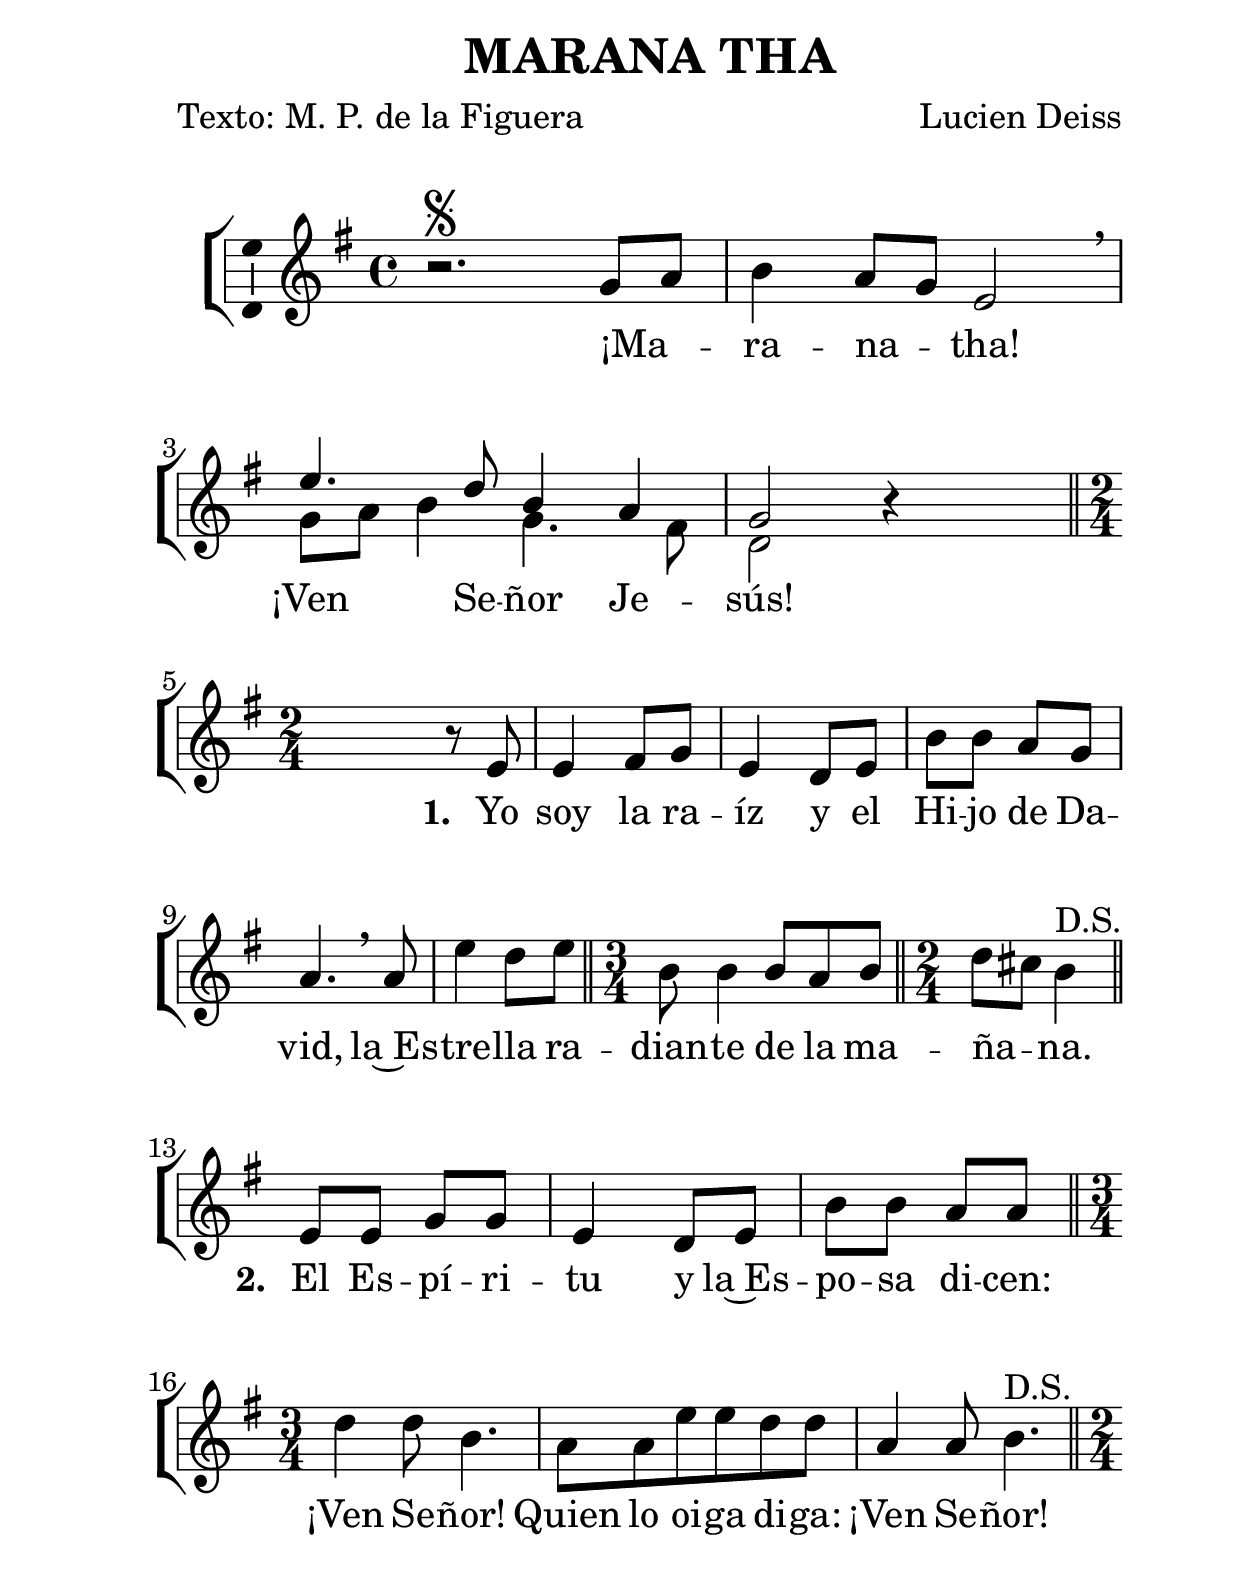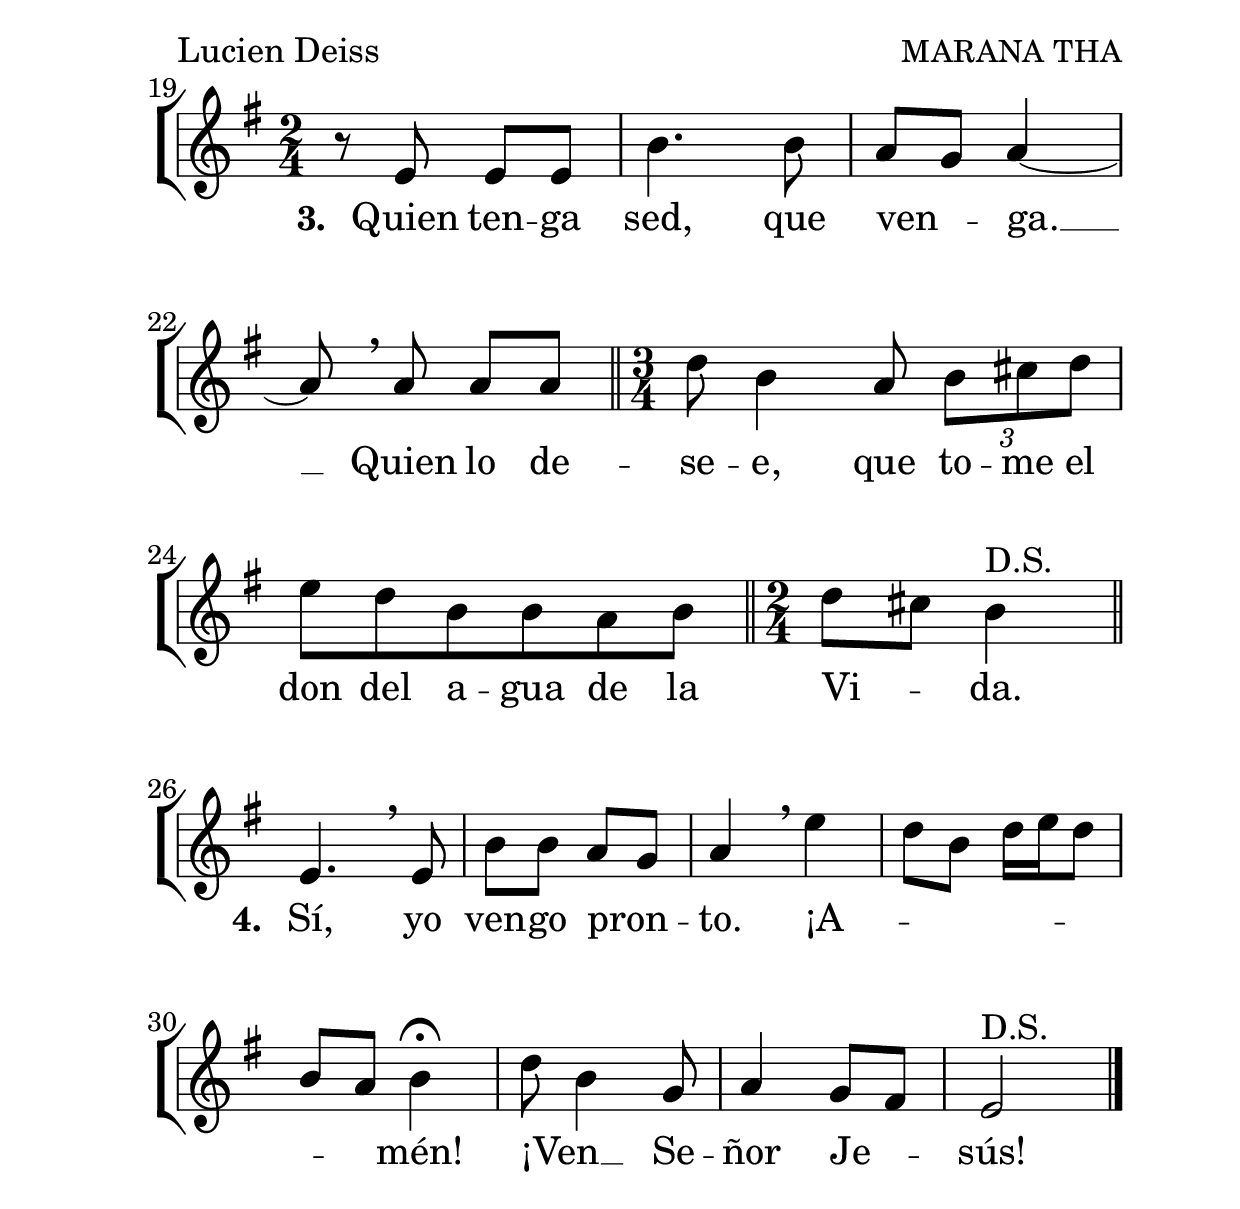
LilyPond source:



%versión de lilypond para la que se ha escrito esta partitura:
\version "2.16.0"

	%Tamaño papel
	#(set-default-paper-size "a4")
	%Tamaño partitura
	#(set-global-staff-size 30)
	%No responde al pulsar sobre una nota
	#(ly:set-option 'point-and-click #f)

%parámetros del encabezamiento:
\header {
	%title = "MARANA THA"
	title = \markup{\fontsize #-1 "MARANA THA"}
	subtitle = ""
	composer = "Lucien Deiss"
	poet = "Texto: M. P. de la Figuera"
	meter = ""
	arranger = ""
%	tagline="Monasterio de la Madre de Dios. Buenafuente del Sistal."
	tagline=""
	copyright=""
	tiempo = ""
	usos = ""
	letra = "¡Maranatha! ¡Ven Señor Jesús! Yo soy la raíz y el Hijo de David, la Estrella radiante de la mañana. El Espíritu y la Esposa dicen: ¡Ven Señor! Quien lo oiga diga: ¡Ven Señor! Quien tenga sed, que venga. Quien lo desee, que tome el don del agua de la Vida. Sí, yo vengo pronto. ¡Amén! ¡Ven Señor Jesús!"
	}

%parámetros asociados al papel:
\paper  {
	oddHeaderMarkup = \markup {\fill-line { \on-the-fly #not-first-page \fromproperty #'header:title \on-the-fly #not-first-page \fromproperty #'header:composer }}
	evenHeaderMarkup = \markup {\fill-line { \fromproperty #'header:composer \fromproperty #'header:title }}
	#(set-paper-size "a4")
	print-page-number = ##f
	first-page-number = 1
	print-first-page-number = ##f
%	head-separation = 3.0 \cm
	top-margin = 2.0 \cm
	bottom-margin = 0.0\cm
%%%	bottom-margin = -2.0\cm
	left-margin = 3.0 \cm
	line-width = 16.0 \cm
	indent = 8\mm
	interscoreline = 2.\mm
	between-system-space = 15\mm
%	para que las partituras no llenen la hoja:
	ragged-bottom = ##t
%	idem para la última hoja:
	ragged-last-bottom = ##f
%	para que las partituras llenen el ancho del papel:
	ragged-last = ##f
	after-title-space = 2.5 \cm
%page-count=1
%system-count=5

	%Flexible Vertical Spacing
%	markup-markup-spacing =
%	#'((basic-distance . 15) (minimum-distance . 15) (padding . 3))
	markup-system-spacing =
	#'((basic-distance . 15) (minimum-distance . 15) (padding . 3))
	system-system-spacing =
	#'((basic-distance . 15) (minimum-distance . 15) (padding . 3))
	score-system-spacing =
	#'((basic-distance . 15) (minimum-distance . 15) (padding . 5))
%	top-system-spacing = % header
%	#'((basic-distance . 8) (minimum-distance . 0) (padding . 0))
%	top-markup-spacing =
%	#'((basic-distance . 20) (minimum-distance . 20) (padding . 0))
	last-bottom-spacing = % footer
	#'((basic-distance . 5) (minimum-distance . 5) (padding . 0))
%	score-markup-spacing =
%	#'((basic-distance . 16) (minimum-distance . 13) (padding . 0))

	}


%parámetros que afectan a toda la partitura:
global =  {
	%clave de sol (G):
	\clef G
	%armadura:
%%%	\transpose a b
	\key g \major
	\tempo 4=80
	\set Score.tempoHideNote = ##t
	}


melodia =
%%%	\transpose a b
{
	\relative c'' {

\time 4/4

%%%\mark \markup { \musicglyph #"scripts.segno" }
r2.^\segno g8 a
b4 a8 g e2 \breathe

<<
{
\voiceOne
\stemUp

e'4. d8 b4 a
g2

}
\new Voice {
\voiceTwo
\stemDown

g8 a b4 g4. fis8
d2

}
>>

\oneVoice
r4 s4

\bar "||"
\break

\time 2/4
s4 r8 e8
e4 fis8 g
e4 d8 e
b'8 b a g
a4. \breathe a8
e'4 d8 e
\bar "||"
%\break
\time 3/4
b8 b4 b8 a b
\bar "||"
%\break
\time 2/4
d8 cis b4^"D.S."

\bar "||"
\break

e,8 e g g
e4 d8 e
b'8 b a a
\bar "||"
%\break
\time 3/4
d4 d8 b4.
a8 a e' e d d
a4 a8 b4.^"D.S."

\bar "||"
\break

\time 2/4
r8 e,8 e e
b'4. b8
a8 g a4~
a8 \breathe a8 a a
\bar "||"
%\break
\time 3/4
d8 b4 a8 \times 2/3 {b8 cis d}
e8 d b b a b
\bar "||"
%\break
\time 2/4
d8 cis b4^"D.S."

\bar "||"
\break

e,4. \breathe e8
b'8 b a g
a4 \breathe e'
d8 b d16 e d8
b8 a b4 \fermata
d8 b4 g8
a4 g8 fis
e2^"D.S."

\bar "|."
}
}


texto = \lyricmode {
¡Ma -- _ ra -- na -- _ tha!
¡Ven Se -- ñor Je -- sús!

\set stanza =#"1. " Yo soy la ra -- íz
y el Hi -- jo de Da -- vid,
la~Es -- tre -- lla ra -- dian -- te
de la ma -- ña -- _ na.

\set stanza =#"2. " El Es -- pí -- ri -- tu
y la~Es -- po -- sa di -- cen:
¡Ven Se -- ñor!
Quien lo oi -- ga di -- ga:
¡Ven Se -- ñor!

\set stanza =#"3. " Quien ten -- ga sed, que ven -- _ ga. __
Quien lo de -- se -- e,
que to -- me el don del a -- gua de la Vi -- _ da.

\set stanza =#"4. " Sí, yo ven -- go pron -- _ to.
¡A -- _ _ _ _ _ _ _ mén!
¡Ven __ _ Se -- ñor Je -- _ sús!

	}


vozStaff = \context Voice = vozStaff
\with {\consists "Ambitus_engraver"}
<<
	\set Staff.instrumentName = ""
	\set Staff.shortInstrumentName = ""
	\set Staff.midiInstrument = #"acoustic grand"
	\set Staff.midiMinimumVolume = #0.7
	\set Staff.midiMaximumVolume = #0.9
	\global
	\melodia
	>>


textoStaff = \context Lyrics = textoStaff <<
	\lyricsto vozStaff \texto
	>>


\book {
	\score {
		\context ChoirStaff {
			\override StaffGroup.SystemStartBracket #'collapse-height = #1
			\override Score.SystemStartBar #'collapse-height = #1
			<<
			\vozStaff
			\textoStaff
			>>
		}
		\layout {
	    		\context {
				\Lyrics
				%\override LyricText #'font-size = #2
				}
	   		\context {
				\Score
				%\override StaffSymbol #'staff-space = #(magstep +3)
				}
%%%			\context {
%%%				\Staff
%%%				\remove "Time_signature_engraver"
%%%				\override BarLine #'transparent = ##t
%%%				}
			}
		}
	\score {
		\context ChoirStaff {
			\override StaffGroup.SystemStartBracket #'collapse-height = #1
			\override Score.SystemStartBar #'collapse-height = #1
			<<
			\vozStaff
			>>
		}
		\midi {
	  		\context {
	  			\Score
				tempoWholesPerMinute = #(ly:make-moment 70 4)
				}
			}
		}
}


